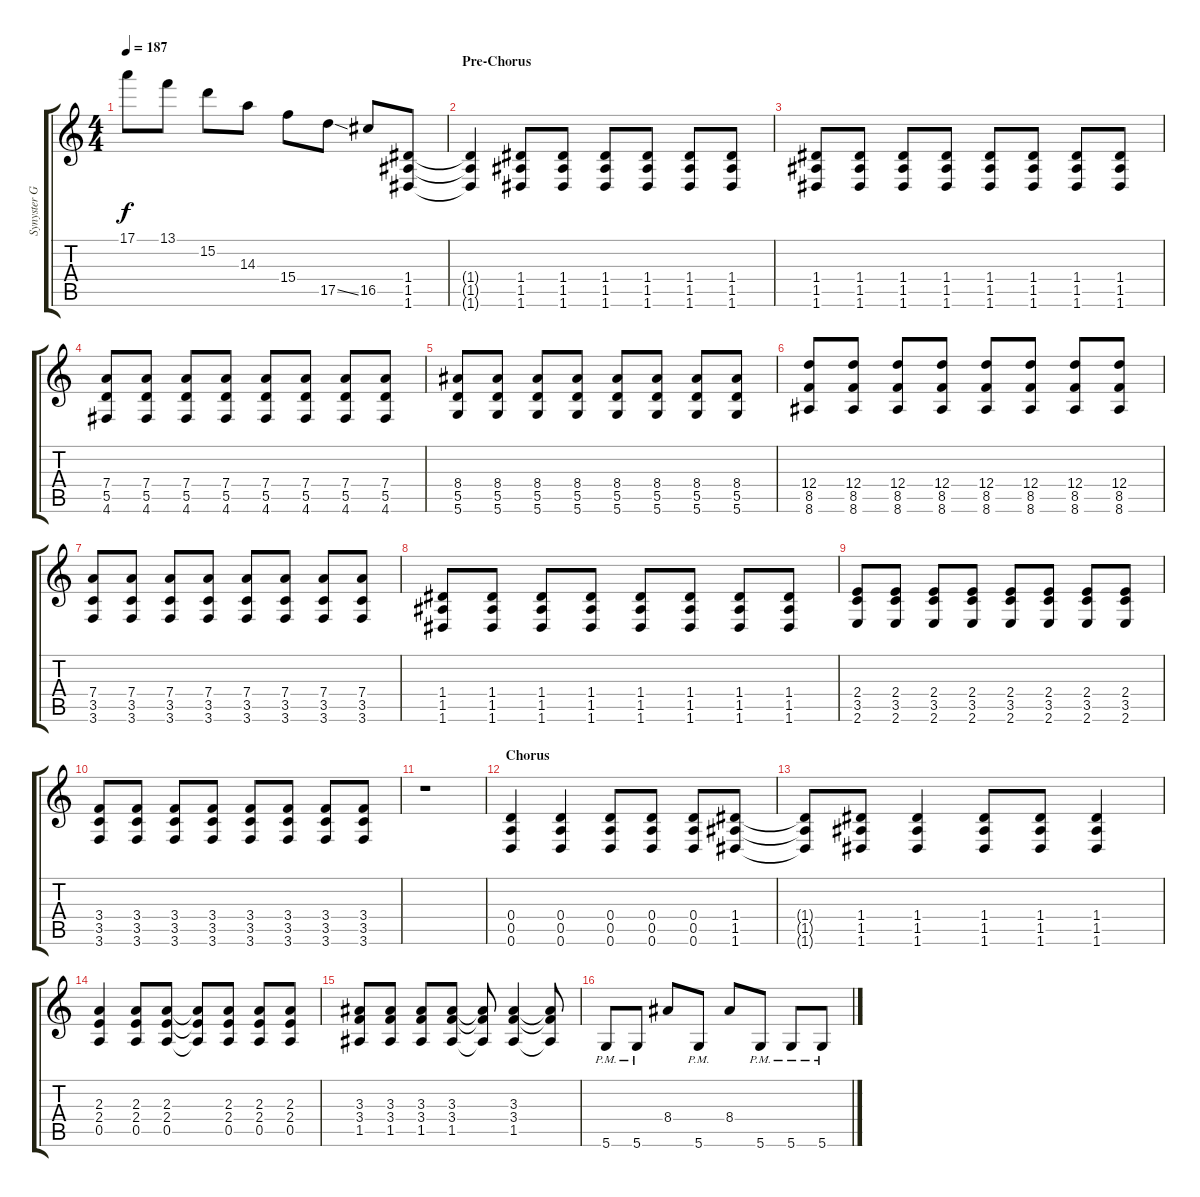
\track ("Synyster Gates (Dist. Rhythm)" "Synyster G") {instrument distortionguitar}
\staff {score tabs}
\tuning (E4 B3 G3 D3 A2 D2) {hide}
\ts (4 4)
\tempo 187
\clef g2
\ks c
17.1.8{dy f} 13.1.8 15.2.8 14.3.8 15.4.8 17.5{ss}.8 16.5.8 (1.4 1.5 1.6).8 |
\section ("" "Pre-Chorus")
(1.4{t} 1.5{t} 1.6{t}).4 (1.4 1.5 1.6).8 (1.4 1.5 1.6).8 (1.4 1.5 1.6).8 (1.4 1.5 1.6).8 (1.4 1.5 1.6).8 (1.4 1.5 1.6).8 |
(1.4 1.5 1.6).8 (1.4 1.5 1.6).8 (1.4 1.5 1.6).8 (1.4 1.5 1.6).8 (1.4 1.5 1.6).8 (1.4 1.5 1.6).8 (1.4 1.5 1.6).8 (1.4 1.5 1.6).8 |
(7.4 5.5 4.6).8 (7.4 5.5 4.6).8 (7.4 5.5 4.6).8 (7.4 5.5 4.6).8 (7.4 5.5 4.6).8 (7.4 5.5 4.6).8 (7.4 5.5 4.6).8 (7.4 5.5 4.6).8 |
(8.4 5.5 5.6).8 (8.4 5.5 5.6).8 (8.4 5.5 5.6).8 (8.4 5.5 5.6).8 (8.4 5.5 5.6).8 (8.4 5.5 5.6).8 (8.4 5.5 5.6).8 (8.4 5.5 5.6).8 |
(12.4 8.5 8.6).8 (12.4 8.5 8.6).8 (12.4 8.5 8.6).8 (12.4 8.5 8.6).8 (12.4 8.5 8.6).8 (12.4 8.5 8.6).8 (12.4 8.5 8.6).8 (12.4 8.5 8.6).8 |
(7.4 3.5 3.6).8 (7.4 3.5 3.6).8 (7.4 3.5 3.6).8 (7.4 3.5 3.6).8 (7.4 3.5 3.6).8 (7.4 3.5 3.6).8 (7.4 3.5 3.6).8 (7.4 3.5 3.6).8 |
(1.4 1.5 1.6).8 (1.4 1.5 1.6).8 (1.4 1.5 1.6).8 (1.4 1.5 1.6).8 (1.4 1.5 1.6).8 (1.4 1.5 1.6).8 (1.4 1.5 1.6).8 (1.4 1.5 1.6).8 |
(2.4 3.5 2.6).8 (2.4 3.5 2.6).8 (2.4 3.5 2.6).8 (2.4 3.5 2.6).8 (2.4 3.5 2.6).8 (2.4 3.5 2.6).8 (2.4 3.5 2.6).8 (2.4 3.5 2.6).8 |
(3.4 3.5 3.6).8 (3.4 3.5 3.6).8 (3.4 3.5 3.6).8 (3.4 3.5 3.6).8 (3.4 3.5 3.6).8 (3.4 3.5 3.6).8 (3.4 3.5 3.6).8 (3.4 3.5 3.6).8 |
r.1 |
\section ("" "Chorus")
(0.4 0.5 0.6).4 (0.4 0.5 0.6).4 (0.4 0.5 0.6).8 (0.4 0.5 0.6).8 (0.4 0.5 0.6).8 (1.4 1.5 1.6).8 |
(1.4{t} 1.5{t} 1.6{t}).8 (1.4 1.5 1.6).8 (1.4 1.5 1.6).4 (1.4 1.5 1.6).8 (1.4 1.5 1.6).8 (1.4 1.5 1.6).4 |
(2.3 2.4 0.5).4 (2.3 2.4 0.5).8 (2.3 2.4 0.5).8 (2.3{t} 2.4{t} 0.5{t}).8 (2.3 2.4 0.5).8 (2.3 2.4 0.5).8 (2.3 2.4 0.5).8 |
(3.3 3.4 1.5).8 (3.3 3.4 1.5).8 (3.3 3.4 1.5).8 (3.3 3.4 1.5).8 (3.3{t} 3.4{t} 1.5{t}).8 (3.3 3.4 1.5).4 (3.3{t} 3.4{t} 1.5{t}).8 |
5.6{pm}.8 5.6{pm}.8 8.4.8 5.6{pm}.8 8.4.8 5.6{pm}.8 5.6{pm}.8 5.6{pm}.8
